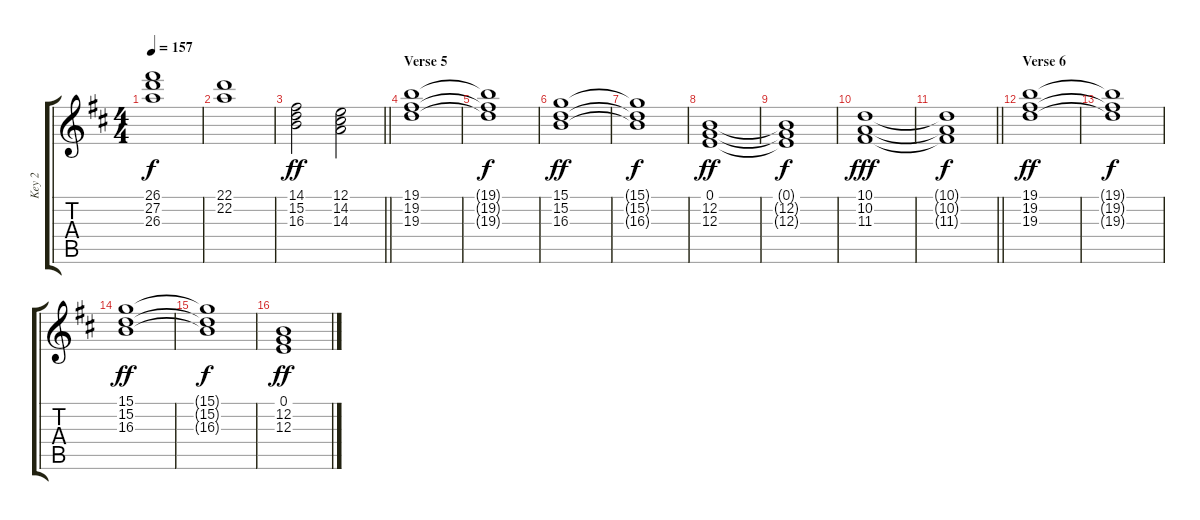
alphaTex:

\track ("Key 2" "Key 2") {instrument choiraahs}
\staff {score tabs}
\tuning (E4 B3 G3 D3 A2 E2) {hide}
\ts (4 4)
\tempo 157
\clef g2
\ks d
(26.1{t} 27.2{t} 26.3{t}).1{dy f} |
(22.1 22.2).1 |
\barLineRight lightlight
(14.1 15.2 16.3).2{dy ff} (12.1 14.2 14.3).2 |
\section ("" "Verse 5")
(19.1 19.2 19.3).1 |
(19.1{t} 19.2{t} 19.3{t}).1{dy f} |
(15.1 15.2 16.3).1{dy ff} |
(15.1{t} 15.2{t} 16.3{t}).1{dy f} |
(0.1 12.2 12.3).1{dy ff} |
(0.1{t} 12.2{t} 12.3{t}).1{dy f} |
(10.1 10.2 11.3).1{dy fff} |
\barLineRight lightlight
(10.1{t} 10.2{t} 11.3{t}).1{dy f} |
\section ("" "Verse 6")
(19.1 19.2 19.3).1{dy ff} |
(19.1{t} 19.2{t} 19.3{t}).1{dy f} |
(15.1 15.2 16.3).1{dy ff} |
(15.1{t} 15.2{t} 16.3{t}).1{dy f} |
(0.1 12.2 12.3).1{dy ff}
